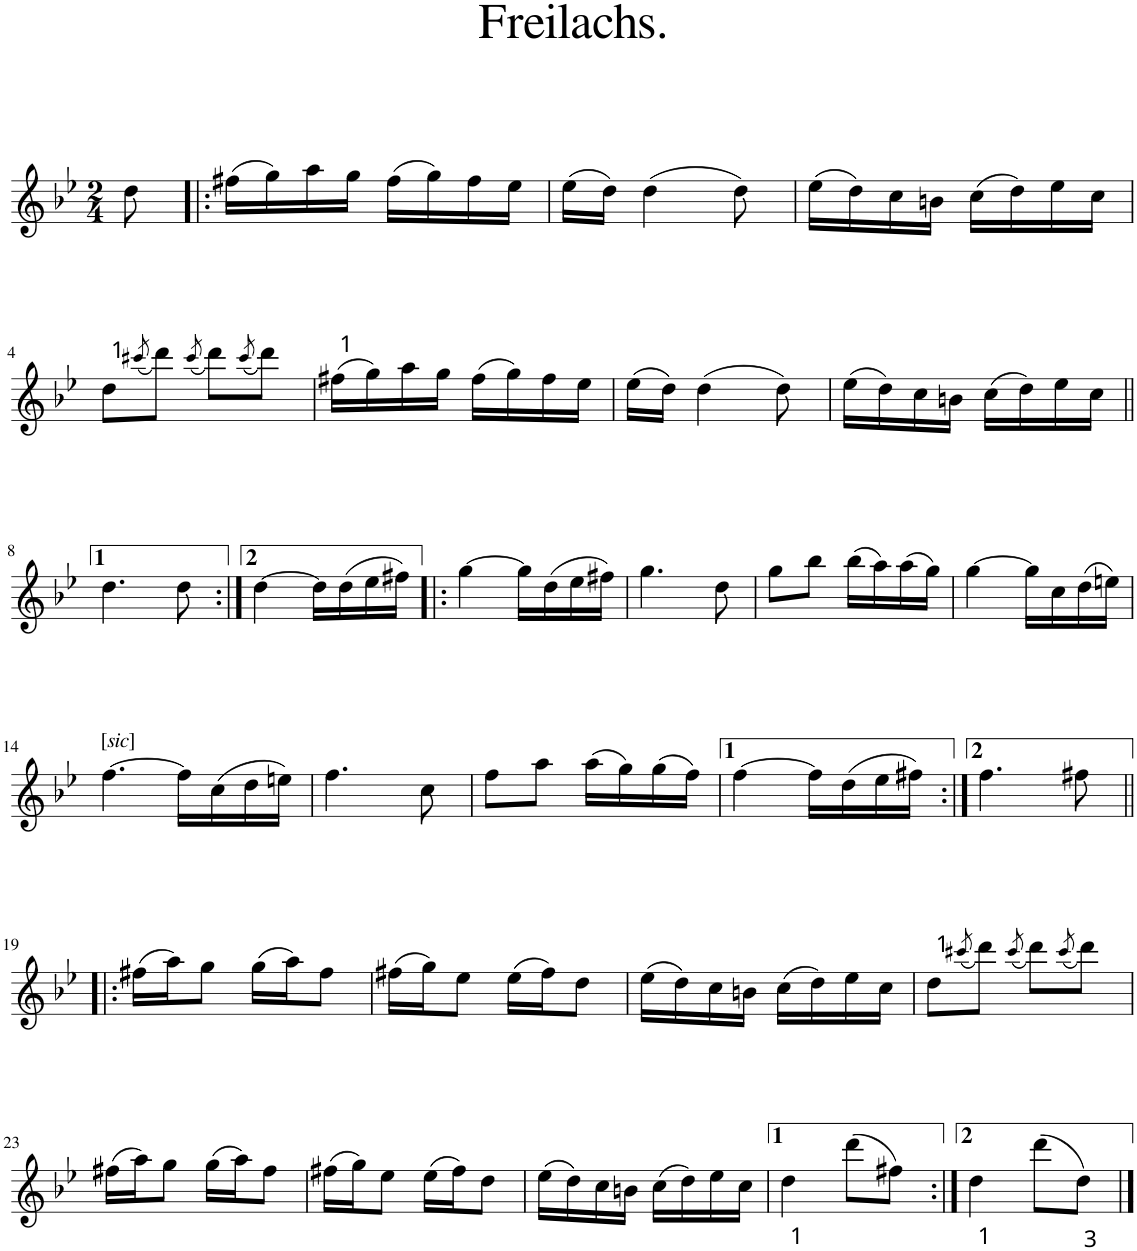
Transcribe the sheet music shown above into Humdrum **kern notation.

**kern
*part1
*staff1
*I"Piano
*I'Pno.
*clefG2
*k[b-e-]
*g:
*M2/4
=
8dd\
=1!|:
(16ff#X\LL
16gg\)
16aa\
16gg\JJ
(16ff#\LL
16gg\)
16ff#\
16ee-\JJ
=2
(16ee-\LL
16dd\JJ)
(4dd\
8dd\)
=3
(16ee-\LL
16dd\)
16cc\
16bn\JJ
(16cc\LL
16dd\)
16ee-\
16cc\JJ
!!LO:LB:g=z
=4
8dd\L
(8qccc#X/
8ddd\J)
(8qccc#/
8ddd\L)
(8qccc#/
8ddd\J)
=5
(16ff#X\LL
16gg\)
16aa\
16gg\JJ
(16ff#\LL
16gg\)
16ff#\
16ee-\JJ
=6
(16ee-\LL
16dd\JJ)
(4dd\
8dd\)
=7
(16ee-\LL
16dd\)
16cc\
16bn\JJ
(16cc\LL
16dd\)
16ee-\
16cc\JJ
!!LO:LB:g=z
=8||
4.dd\
8dd\
=9:|!
[4dd\
16dd\LL]
(16dd\
16ee-\
16ff#X\JJ)
=10!|:
[4gg\
16gg\LL]
(16dd\
16ee-\
16ff#X\JJ)
=11
4.gg\
8dd\
=12
8gg\L
8bb-\J
(16bb-\LL
16aa\)
(16aa\
16gg\JJ)
=13
[4gg\
16gg\LL]
16cc\
(16dd\
16een\JJ)
!!LO:LB:g=z
=14
!LO:TX:a:t=[
!LO:TX:a:i:t=sic
!LO:TX:a:t=]
[6.ff\
16ff\LL]
(16cc\
16dd\
16een\JJ)
=15
4.ff\
8cc\
=16
8ff\L
8aa\J
(16aa\LL
16gg\)
(16gg\
16ff\JJ)
=17
[4ff\
16ff\LL]
(16dd\
16ee-\
16ff#X\JJ)
=18:|!
4.ff\
8ff#X\
!!LO:LB:g=z
=19!|:
(16ff#X\LL
16aa\J)
8gg\J
(16gg\LL
16aa\J)
8ff#\J
=20
(16ff#X\LL
16gg\J)
8ee-\J
(16ee-\LL
16ff#\J)
8dd\J
=21
(16ee-\LL
16dd\)
16cc\
16bn\JJ
(16cc\LL
16dd\)
16ee-\
16cc\JJ
=22
8dd\L
(8qccc#X/
8ddd\J)
(8qccc#/
8ddd\L)
(8qccc#/
8ddd\J)
!!LO:LB:g=z
=23
(16ff#X\LL
16aa\J)
8gg\J
(16gg\LL
16aa\J)
8ff#\J
=24
(16ff#X\LL
16gg\J)
8ee-\J
(16ee-\LL
16ff#\J)
8dd\J
=25
(16ee-\LL
16dd\)
16cc\
16bn\JJ
(16cc\LL
16dd\)
16ee-\
16cc\JJ
=26
4dd<\
(8ddd\L
8ff#X\J)
=27:|!
4dd<\
(8ddd\L
8dd<\J)
==
*-
